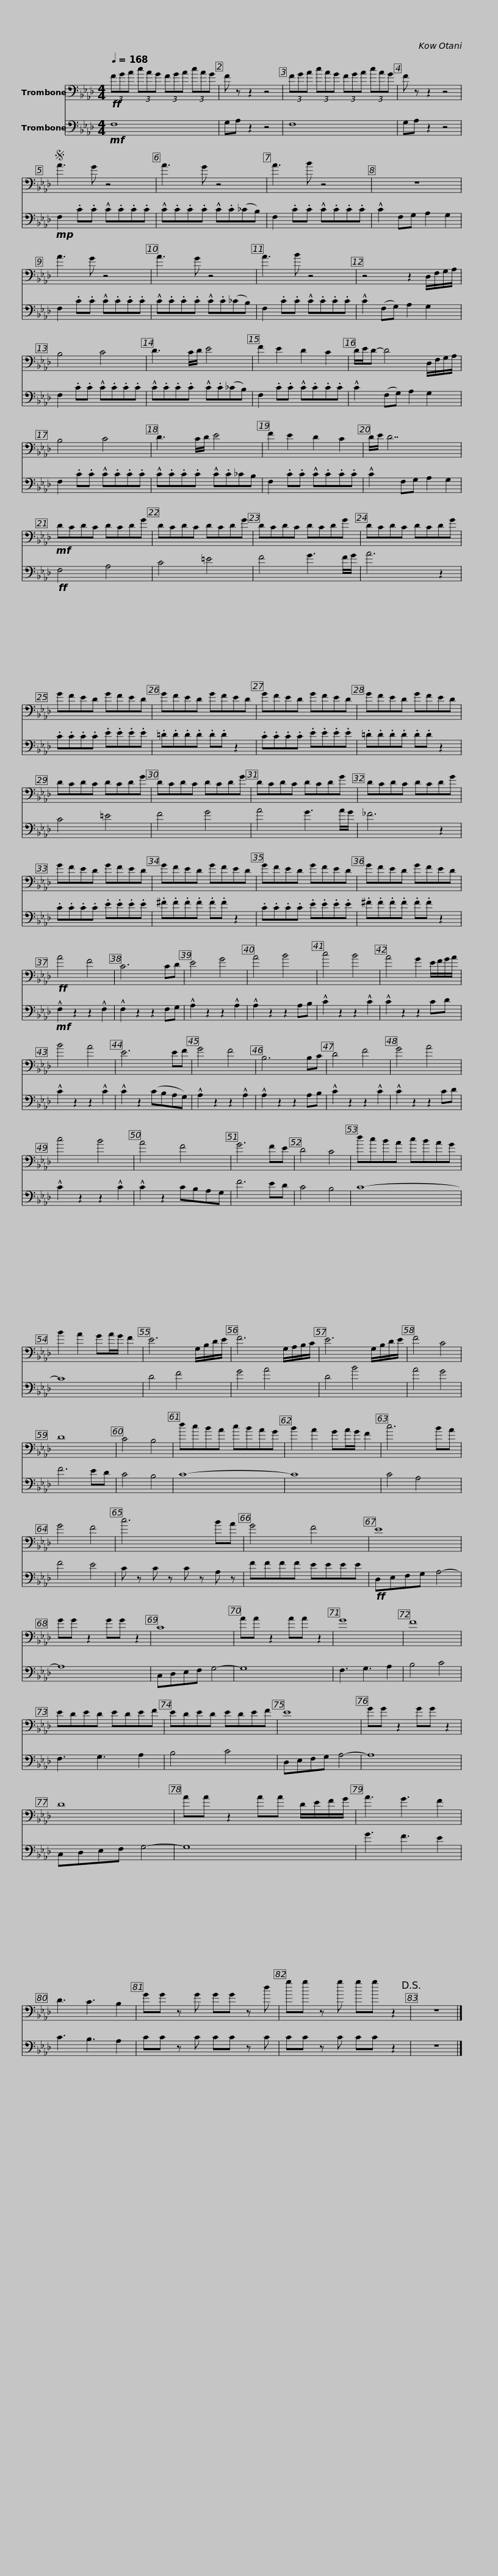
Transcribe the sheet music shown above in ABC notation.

X:1
%%score 1 2
L:1/8
Q:1/4=168
M:4/4
I:linebreak $
K:Ab
V:1 bass
V:2 bass
V:1
!ff! (3FGA (3cAG (3FGA (3cAG | F z z2 z4 | (3FGA (3cAG (3FGA (3cAG |$ F z z2 z4 |S A3 G z4 | %5
 A3 G z4 | A3 B z4 | z8 |$ A3 G z4 | A3 G z4 | %10
 A3 B z4 | z4 z2 D,/F,/G,/A,/ |$ B,4 C4 | D3 C/D/ E4 | F2 E2 D2 C2 | %15
 D/E/D- D4 D,/F,/G,/A,/ |$ B,4 C4 | D3 C/D/ E4 | F2 E2 D2 C2 | D/E/ D7 |$ %20
!mf! DCDC DCDG | DCDC DCDG | DCDC DCDG |$ DCDC DCDG | GFED GFED | %25
 GFED GFED | GFED GFED |$ GFED GFED | DCDC DCDG | DCDC DCDG |$ %30
 DCDC DCDG | DCDC DCDG | GFED GFED |$ GFED GFED | GFED GFED | %35
 GFED GFED |!ff! A4 F4 |$ C6 CD | E4 G4 | A4 B4 | %40
 c4 B4 | A4 G2 E/F/G/A/ | B4 A4 | E6 EF |$ G4 F4 | %45
 B,6 B,C | D4 F4 | G4 A4 | c4 B4 | A4 F4 | %50
 G6 FE | D4 C4 |$ dcBA cBAG |$ B2 A2 GA/G/ F2 | E6 G,/B,/D/E/ | %55
 F6 G,/A,/B,/C/ | E6 G,/B,/D/E/ | F4 C4 | D8 | C4 B,4 |$ %60
 dcBA cBAG | B2 A2 GA/G/ F2 | c6 BA | G4 F4 | c6 BA |$ %65
 G4 F4 | E8 | GG z2 GG z2 | C8 | AA z2 AA z2 | %70
 G8 |$ F8 | EDED EDEF | EDED EDEF | E8 | %75
 GG z2 GG z2 | D8 |$ AA z2 AA D/E/F/G/ | A3 G3 F2 | D3 C3 B,2 | %80
 GG z G GG z d | gg z g gg z2!D.S.! | z8 |] %83
V:2
!mf! F,8 | G,A, z2 z4 | F,8 |$ G,A, z2 z4 |!mp! F,2 .C.C !^!C.C.C.C | %5
 !^!C.C.C.C !^!C.C(_CB,) | F,2 .C.C !^!C.C.C.C | !^!C2 F,G, A,2 G,2 |$ F,2 .C.C !^!C.C.C.C | !^!C.C.C.C !^!C.C(_CB,) | %10
 F,2 .C.C !^!C.C.C.C | !^!C2 (F,G,) A,2 G,2 |$ F,2 .C.C !^!C.C.C.C | !^!C.C.C.C !^!C.C(_CB,) | F,2 .C.C !^!C.C.C.C | %15
 !^!C2 (F,G,) A,2 G,2 |$ F,2 .C.C !^!C.C.C.C | !^!C.C.C.C !^!C.C_CB, | F,2 .C.C !^!C.C.C.C | !^!C2 F,G, A,2 G,2 |$ %20
!ff! F,4 A,4 | C4 =E4 | F4 G3 F/G/ |$ A6 z2 | .C.C.C.C .E.E.E.E | %25
 .=D.D.D.D .D.D z2 | .C.C.C.C .E.E.E.E |$ .=D.D.D.D .D.D z2 | C4 =E4 | F4 G4 |$ %30
 A4 G3 A/G/ | _F6 z2 | .C.C.C.C .E.E.E.E |$ .^F.F.F.F .F.F z2 | .C.C.C.C .E.E.E.E | %35
 .^F.F.F.F .F.F z2 |!mf! !^!F,2 z2 z2 !^!F,2 |$ !^!F,2 z2 z2 F,G, | !^!A,2 z2 z2 !^!A,2 | !^!A,2 z2 z2 A,B, | %40
 !^!C2 z2 z2 !^!C2 | !^!C2 z2 z2 CD | !^!C2 z2 z2 !^!C2 | !^!C2 z2 (CB,A,G,) |$ !^!A,2 z2 z2 !^!A,2 | %45
 !^!A,2 z2 z2 A,B, | !^!C2 z2 z2 !^!C2 | !^!C2 z2 z2 CD | !^!C2 z2 z2 !^!C2 | !^!C2 z2 CB,A,G, | %50
 F6 ED | C4 B,4 |$ C8- |$ C8 | D4 F4 | %55
 G4 A4 | D4 B4 | A4 G4 | F6 ED | C4 B,4 |$ %60
 C8- | C8 | C4 A,4 | F4 E4 | C z C z C z A, z |$ %65
 FFFF EEEE |!ff! D,E,F,G, A,4- | A,8 | C,D,E,F, G,4- | G,8 | %70
 F,3 G,3 A,2 |$ B,4 C4 | F,3 G,3 A,2 | B,4 C4 | D,E,F,G, A,4- | %75
 A,8 | C,D,E,F, G,4- |$ G,8 | G3 F3 E2 | C3 B,3 A,2 | %80
 CC z C CC z C | CC z C CC z2 | z8 |] %83
